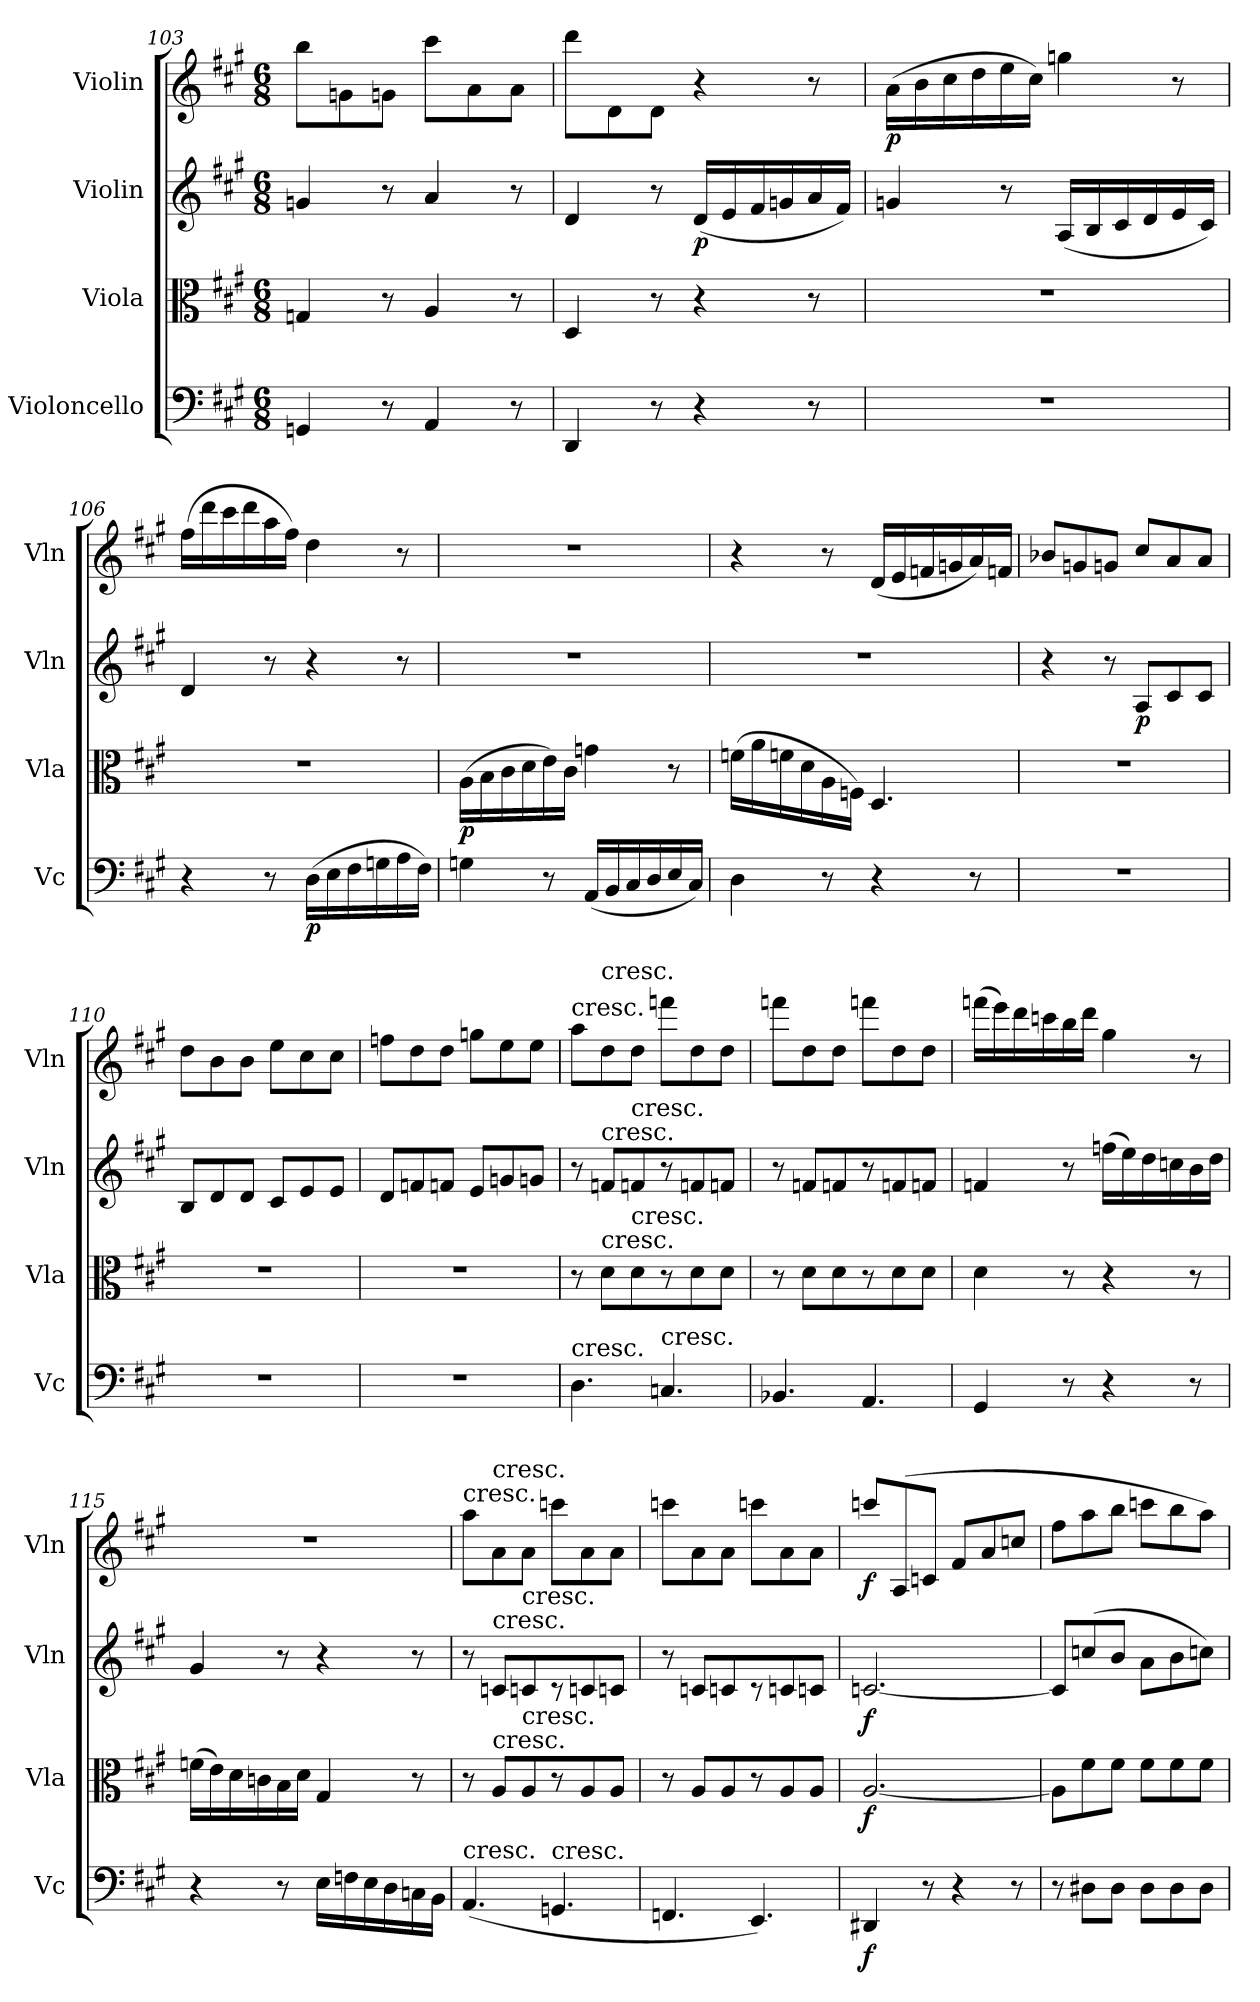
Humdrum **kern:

**kern	**dynam	**kern	**dynam	**kern	**dynam	**kern	**dynam
*part4	*part4	*part3	*part3	*part2	*part2	*part1	*part1
*staff4	*staff4	*staff3	*staff3	*staff2	*staff2	*staff1	*staff1
*I"Violoncello	*	*I"Viola	*	*I"Violin	*	*I"Violin	*
*I'Vc	*	*I'Vla	*	*I'Vln	*	*I'Vln	*
*clefF4	*	*clefC3	*	*clefG2	*	*clefG2	*
*k[f#c#g#]	*	*k[f#c#g#]	*	*k[f#c#g#]	*	*k[f#c#g#]	*
*A:	*	*A:	*	*A:	*	*A:	*
*M6/8	*	*M6/8	*	*M6/8	*	*M6/8	*
=103	=103	=103	=103	=103	=103	=103	=103
4GGn/	.	4Gn/	.	4gn/	.	8bb\L	.
.	.	.	.	.	.	8gn\	.
8r	.	8r	.	8r	.	8gn\J	.
4AA/	.	4A/	.	4a/	.	8ccc#\L	.
.	.	.	.	.	.	8a\	.
8r	.	8r	.	8r	.	8a\J	.
=104	=104	=104	=104	=104	=104	=104	=104
4DD/	.	4D/	.	4d/	.	8ddd\L	.
.	.	.	.	.	.	8d\	.
8r	.	8r	.	8r	.	8d\J	.
4r	.	4r	.	(16d/LL	p	4r	.
.	.	.	.	16e/	.	.	.
.	.	.	.	16f#/	.	.	.
.	.	.	.	16gn/	.	.	.
8r	.	8r	.	16a/	.	8r	.
.	.	.	.	16f#/JJ)	.	.	.
=105	=105	=105	=105	=105	=105	=105	=105
2.r	.	2.r	.	4gn/	.	(16a\LL	p
.	.	.	.	.	.	16b\	.
.	.	.	.	.	.	16cc#\	.
.	.	.	.	.	.	16dd\	.
.	.	.	.	8r	.	16ee\	.
.	.	.	.	.	.	16cc#\JJ)	.
.	.	.	.	(16A/LL	.	4ggn\	.
.	.	.	.	16B/	.	.	.
.	.	.	.	16c#/	.	.	.
.	.	.	.	16d/	.	.	.
.	.	.	.	16e/	.	8r	.
.	.	.	.	16c#/JJ)	.	.	.
=106	=106	=106	=106	=106	=106	=106	=106
4r	.	2.r	.	4d/	.	(16ff#\LL	.
.	.	.	.	.	.	16ddd\	.
.	.	.	.	.	.	16ccc#\	.
.	.	.	.	.	.	16ddd\	.
8r	.	.	.	8r	.	16aa\	.
.	.	.	.	.	.	16ff#\JJ)	.
(16D\LL	p	.	.	4r	.	4dd\	.
16E\	.	.	.	.	.	.	.
16F#\	.	.	.	.	.	.	.
16Gn\	.	.	.	.	.	.	.
16A\	.	.	.	8r	.	8r	.
16F#\JJ)	.	.	.	.	.	.	.
=107	=107	=107	=107	=107	=107	=107	=107
4Gn\	.	(16A\LL	p	2.r	.	2.r	.
.	.	16B\	.	.	.	.	.
.	.	16c#\	.	.	.	.	.
.	.	16d\	.	.	.	.	.
8r	.	16e\)	.	.	.	.	.
.	.	16c#\JJ	.	.	.	.	.
(16AA/LL	.	4gn\	.	.	.	.	.
16BB/	.	.	.	.	.	.	.
16C#/	.	.	.	.	.	.	.
16D/	.	.	.	.	.	.	.
16E/	.	8r	.	.	.	.	.
16C#/JJ)	.	.	.	.	.	.	.
=108	=108	=108	=108	=108	=108	=108	=108
4D\	.	(16fn\LL	.	2.r	.	4r	.
.	.	16a\	.	.	.	.	.
.	.	16fn\	.	.	.	.	.
.	.	16d\	.	.	.	.	.
8r	.	16A\	.	.	.	8r	.
.	.	16Fn\JJ)	.	.	.	.	.
4r	.	4.D/	.	.	.	(16d/LL	.
.	.	.	.	.	.	16e/	.
.	.	.	.	.	.	16fn/	.
.	.	.	.	.	.	16gn/	.
8r	.	.	.	.	.	16a/)	.
.	.	.	.	.	.	16fn/JJ	.
=109	=109	=109	=109	=109	=109	=109	=109
2.r	.	2.r	.	4r	.	8b-X/L	.
.	.	.	.	.	.	8gn/	.
.	.	.	.	8r	.	8gn/J	.
.	.	.	.	8A/L	p	8cc#/L	.
.	.	.	.	8c#/	.	8a/	.
.	.	.	.	8c#/J	.	8a/J	.
=110	=110	=110	=110	=110	=110	=110	=110
2.r	.	2.r	.	8B/L	.	8dd\L	.
.	.	.	.	8d/	.	8b\	.
.	.	.	.	8d/J	.	8b\J	.
.	.	.	.	8c#/L	.	8ee\L	.
.	.	.	.	8e/	.	8cc#\	.
.	.	.	.	8e/J	.	8cc#\J	.
=111	=111	=111	=111	=111	=111	=111	=111
2.r	.	2.r	.	8d/L	.	8ffn\L	.
.	.	.	.	8fn/	.	8dd\	.
.	.	.	.	8fn/J	.	8dd\J	.
.	.	.	.	8e/L	.	8ggn\L	.
.	.	.	.	8gn/	.	8ee\	.
.	.	.	.	8gn/J	.	8ee\J	.
=112	=112	=112	=112	=112	=112	=112	=112
!	!	!	!	!	!	!LO:TX:t=cresc.	!
!LO:TX:t=cresc.	!	!	!	!	!	!	!
4.D\	.	8r	.	8r	.	8aa\L	.
!	!	!	!	!	!	!LO:TX:t=cresc.	!
!	!	!	!	!LO:TX:t=cresc.	!	!	!
!	!	!LO:TX:t=cresc.	!	!	!	!	!
.	.	8d\L	.	8fn/L	.	8dd\	.
!	!	!	!	!LO:TX:t=cresc.	!	!	!
!	!	!LO:TX:t=cresc.	!	!	!	!	!
.	.	8d\	.	8fn/	.	8dd\J	.
!LO:TX:t=cresc.	!	!	!	!	!	!	!
4.Cn/	.	8r	.	8r	.	8fffn\L	.
.	.	8d\	.	8fn/	.	8dd\	.
.	.	8d\J	.	8fn/J	.	8dd\J	.
=113	=113	=113	=113	=113	=113	=113	=113
4.BB-X/	.	8r	.	8r	.	8fffn\L	.
.	.	8d\L	.	8fn/L	.	8dd\	.
.	.	8d\	.	8fn/	.	8dd\J	.
4.AA/	.	8r	.	8r	.	8fffn\L	.
.	.	8d\	.	8fn/	.	8dd\	.
.	.	8d\J	.	8fn/J	.	8dd\J	.
=114	=114	=114	=114	=114	=114	=114	=114
4GG#/	.	4d\	.	4fn/	.	(16fffn\LL	.
.	.	.	.	.	.	16eee\)	.
.	.	.	.	.	.	16ddd\	.
.	.	.	.	.	.	16cccn\	.
8r	.	8r	.	8r	.	16bb\	.
.	.	.	.	.	.	16ddd\JJ	.
4r	.	4r	.	(16ffn\LL	.	4gg#\	.
.	.	.	.	16ee\)	.	.	.
.	.	.	.	16dd\	.	.	.
.	.	.	.	16ccn\	.	.	.
8r	.	8r	.	16b\	.	8r	.
.	.	.	.	16dd\JJ	.	.	.
=115	=115	=115	=115	=115	=115	=115	=115
4r	.	(16fn\LL	.	4g#/	.	2.r	.
.	.	16e\)	.	.	.	.	.
.	.	16d\	.	.	.	.	.
.	.	16cn\	.	.	.	.	.
8r	.	16B\	.	8r	.	.	.
.	.	16d\JJ	.	.	.	.	.
16E\LL	.	4G#/	.	4r	.	.	.
16Fn\	.	.	.	.	.	.	.
16E\	.	.	.	.	.	.	.
16D\	.	.	.	.	.	.	.
16Cn\	.	8r	.	8r	.	.	.
16BB\JJ	.	.	.	.	.	.	.
=116	=116	=116	=116	=116	=116	=116	=116
!	!	!	!	!	!	!LO:TX:t=cresc.	!
!LO:TX:t=cresc.	!	!	!	!	!	!	!
(4.AA/	.	8r	.	8r	.	8aa\L	.
!	!	!	!	!	!	!LO:TX:t=cresc.	!
!	!	!	!	!LO:TX:t=cresc.	!	!	!
!	!	!LO:TX:t=cresc.	!	!	!	!	!
.	.	8A/L	.	8cn/L	.	8a\	.
!	!	!	!	!LO:TX:t=cresc.	!	!	!
!	!	!LO:TX:t=cresc.	!	!	!	!	!
.	.	8A/	.	8cn/	.	8a\J	.
!LO:TX:t=cresc.	!	!	!	!	!	!	!
4.GGn/	.	8r	.	8r	.	8cccn\L	.
.	.	8A/	.	8cn/	.	8a\	.
.	.	8A/J	.	8cn/J	.	8a\J	.
=117	=117	=117	=117	=117	=117	=117	=117
4.FFn/	.	8r	.	8r	.	8cccn\L	.
.	.	8A/L	.	8cn/L	.	8a\	.
.	.	8A/	.	8cn/	.	8a\J	.
4.EE/)	.	8r	.	8r	.	8cccn\L	.
.	.	8A/	.	8cn/	.	8a\	.
.	.	8A/J	.	8cn/J	.	8a\J	.
=118	=118	=118	=118	=118	=118	=118	=118
4DD#X/	f	[2.A/	f	[2.cn/	f	8cccn/L	f
.	.	.	.	.	.	(8A/	.
8r	.	.	.	.	.	8cn/J	.
4r	.	.	.	.	.	8f#/L	.
.	.	.	.	.	.	8a/	.
8r	.	.	.	.	.	8ccn/J	.
=119	=119	=119	=119	=119	=119	=119	=119
8r	.	8A\L]	.	8c/L]	.	8ff#\L	.
8D#X\L	.	8f#\	.	(8ccn/	.	8aa\	.
8D#\J	.	8f#\J	.	8b/J	.	8bb\J	.
8D#\L	.	8f#\L	.	8a\L	.	8cccn\L	.
8D#\	.	8f#\	.	8b\	.	8bb\	.
8D#\J	.	8f#\J	.	8ccn\J)	.	8aa\J)	.
=	=	=	=	=	=	=	=
*-	*-	*-	*-	*-	*-	*-	*-
